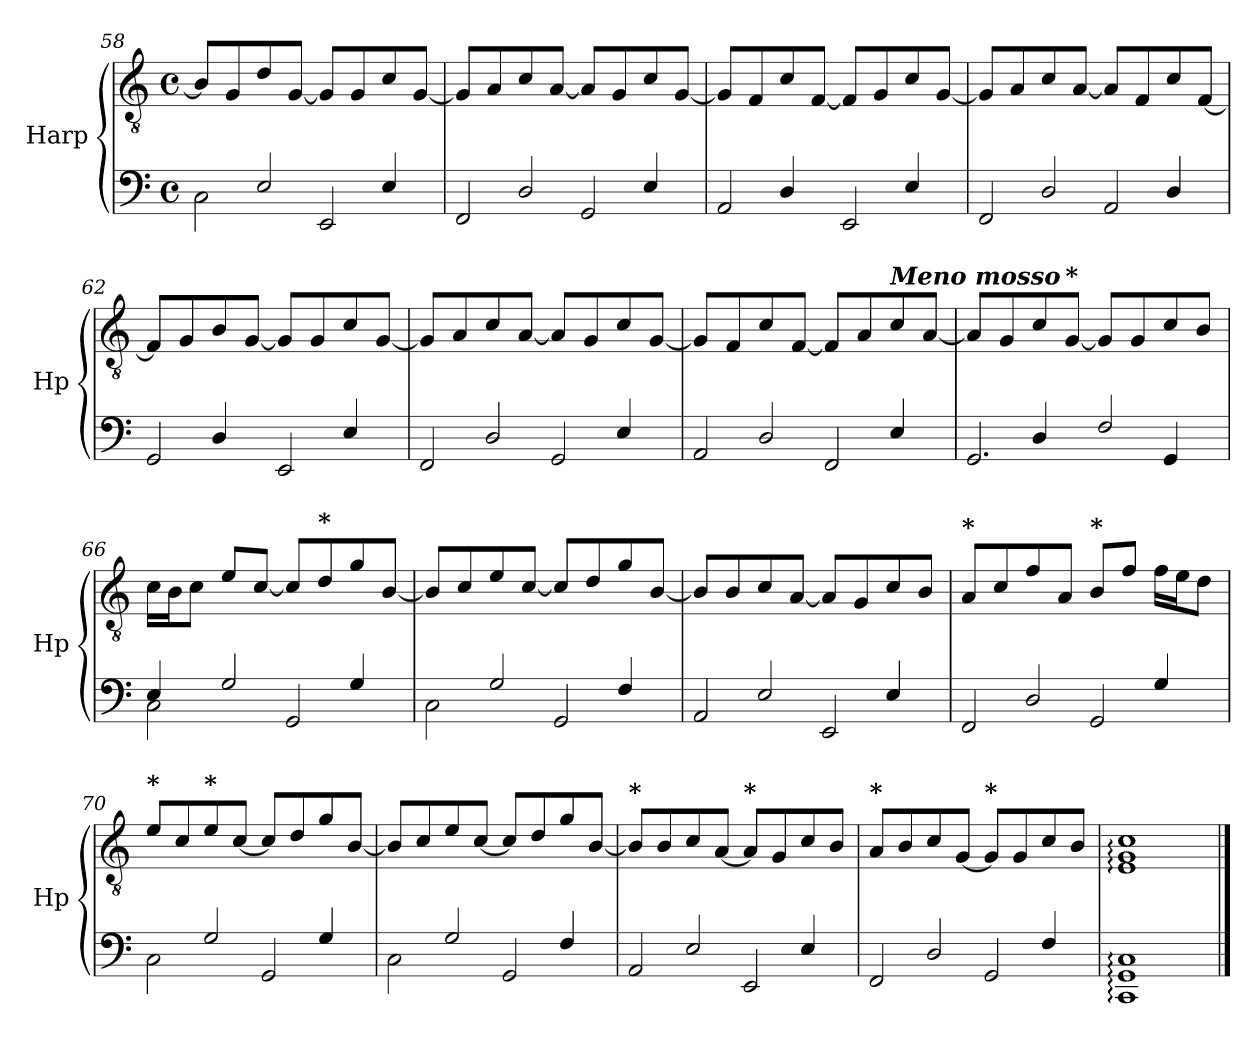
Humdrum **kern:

**kern	**kern
*part1	*part1
*staff2	*staff1
*I"Harp	*
*I'Hp	*
*clefF4	*clefGv2
*k[]	*k[]
*M4/4	*M4/4
*met(c)	*met(c)
=58	=58
*^	*
4ryy	2C\	8B/L]
.	.	8G/
2E/	.	8d/
.	.	[8G/J
.	2EE/	8G/L]
.	.	8G/
4E/	.	8c/
.	.	[8G/J
=59	=59	=59
4ryy	2FF/	8G/L]
.	.	8A/
2D/	.	8c/
.	.	[8A/J
.	2GG/	8A/L]
.	.	8G/
4E/	.	8c/
.	.	[8G/J
=60	=60	=60
4ryy	2AA/	8G/L]
.	.	8F/
4D/	.	8c/
.	.	[8F/J
4ryy	2EE/	8F/L]
.	.	8G/
4E/	.	8c/
.	.	[8G/J
=61	=61	=61
4ryy	2FF/	8G/L]
.	.	8A/
2D/	.	8c/
.	.	[8A/J
.	2AA/	8A/L]
.	.	8F/
4D/	.	8c/
.	.	[8F/J
!!LO:LB:g=z
=62	=62	=62
4ryy	2GG/	8F/L]
.	.	8G/
4D/	.	8B/
.	.	[8G/J
4ryy	2EE/	8G/L]
.	.	8G/
4E/	.	8c/
.	.	[8G/J
=63	=63	=63
4ryy	2FF/	8G/L]
.	.	8A/
2D/	.	8c/
.	.	[8A/J
.	2GG/	8A/L]
.	.	8G/
4E/	.	8c/
.	.	[8G/J
=64	=64	=64
4ryy	2AA/	8G/L]
.	.	8F/
2D/	.	8c/
.	.	[8F/J
.	2FF/	8F/L]
.	.	8A/
!	!	!LO:TX:a:Bi:t=Meno mosso
4E/	.	8c/
.	.	[8A/J
=65	=65	=65
4ryy	2.GG/	8A/L]
.	.	8G/
4D/	.	8c/
!	!	!LO:TX:a:B:t=*
.	.	[8G/J
2F/	.	8G/L]
.	.	8G/
.	4GG/	8c/
.	.	8B/J
=66	=66	=66
4E/	2C\	16c\LL
.	.	16B\J
.	.	8c\J
2G/	.	8e/L
.	.	[8c/J
.	2GG/	8c/L]
!	!	!LO:TX:a:B:t=*
.	.	8d/
4G/	.	8g/
.	.	[8B/J
!!LO:LB:g=z
=67	=67	=67
4ryy	2C\	8B/L]
.	.	8c/
2G/	.	8e/
.	.	[8c/J
.	2GG/	8c/L]
.	.	8d/
4F/	.	8g/
.	.	[8B/J
=68	=68	=68
4ryy	2AA/	8B/L]
.	.	8B/
2E/	.	8c/
.	.	[8A/J
.	2EE/	8A/L]
.	.	8G/
4E/	.	8c/
.	.	8B/J
=69	=69	=69
!	!	!LO:TX:a:B:t=*
4ryy	2FF/	8A/L
.	.	8c/
2D/	.	8f/
.	.	8A/J
!	!	!LO:TX:a:B:t=*
.	2GG/	8B/L
.	.	8f/J
4G/	.	16f\LL
.	.	16e\J
.	.	8d\J
=70	=70	=70
!	!	!LO:TX:a:B:t=*
4ryy	2C\	8e/L
.	.	8c/
!	!	!LO:TX:a:B:t=*
2G/	.	8e/
.	.	[8c/J
.	2GG/	8c/L]
.	.	8d/
4G/	.	8g/
.	.	[8B/J
=71	=71	=71
4ryy	2C\	8B/L]
.	.	8c/
2G/	.	8e/
.	.	[8c/J
.	2GG/	8c/L]
.	.	8d/
4F/	.	8g/
.	.	[8B/J
!!LO:LB:g=z
=72	=72	=72
!	!	!LO:TX:a:B:t=*
4ryy	2AA/	8B/L]
.	.	8B/
2E/	.	8c/
.	.	[8A/J
!	!	!LO:TX:a:B:t=*
.	2EE/	8A/L]
.	.	8G/
4E/	.	8c/
.	.	8B/J
=73	=73	=73
!	!	!LO:TX:a:B:t=*
4ryy	2FF/	8A/L
.	.	8B/
2D/	.	8c/
.	.	[8G/J
!	!	!LO:TX:a:B:t=*
.	2GG/	8G/L]
.	.	8G/
4F/	.	8c/
.	.	8B/J
=74	=74	=74
1GG	1CC: 1C:	1E: 1G: 1c:
*v	*v	*
==	==
*-	*-
